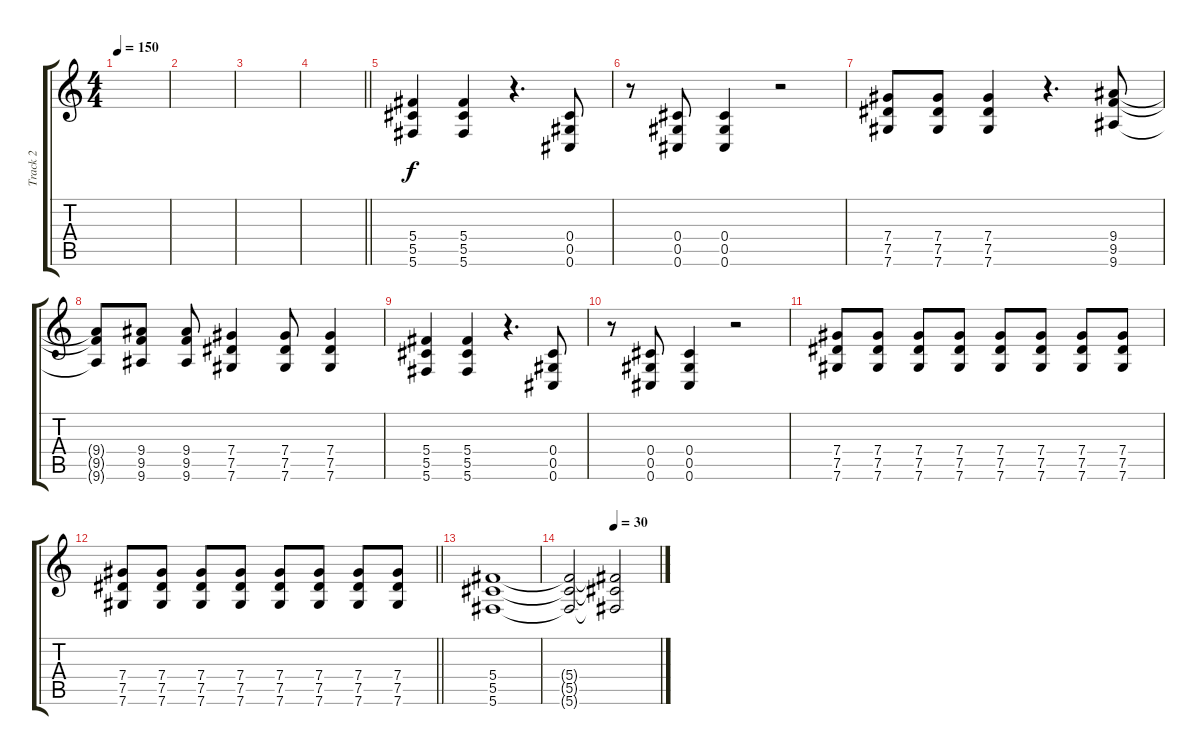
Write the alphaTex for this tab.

\track ("Track 2" "Track 2") {instrument distortionguitar}
\staff {score tabs}
\tuning (Eb4 Bb3 Gb3 Db3 Ab2 Db2) {hide}
\ts (4 4)
\tempo 150
\clef g2
\ks c
|
|
|
\barLineRight lightlight
|
(5.4 5.5 5.6).4 (5.4 5.5 5.6).4 r.4{d} (0.4 0.5 0.6).8 |
r.8 (0.4 0.5 0.6).8 (0.4 0.5 0.6).4 r.2 |
(7.4 7.5 7.6).8 (7.4 7.5 7.6).8 (7.4 7.5 7.6).4 r.4{d} (9.4 9.5 9.6).8 |
(9.4{t} 9.5{t} 9.6{t}).8 (9.4 9.5 9.6).8 (9.4 9.5 9.6).8 (7.4 7.5 7.6).4 (7.4 7.5 7.6).8 (7.4 7.5 7.6).4 |
(5.4 5.5 5.6).4 (5.4 5.5 5.6).4 r.4{d} (0.4 0.5 0.6).8 |
r.8 (0.4 0.5 0.6).8 (0.4 0.5 0.6).4 r.2 |
(7.4 7.5 7.6).8 (7.4 7.5 7.6).8 (7.4 7.5 7.6).8 (7.4 7.5 7.6).8 (7.4 7.5 7.6).8 (7.4 7.5 7.6).8 (7.4 7.5 7.6).8 (7.4 7.5 7.6).8 |
\barLineRight lightlight
(7.4 7.5 7.6).8 (7.4 7.5 7.6).8 (7.4 7.5 7.6).8 (7.4 7.5 7.6).8 (7.4 7.5 7.6).8 (7.4 7.5 7.6).8 (7.4 7.5 7.6).8 (7.4 7.5 7.6).8 |
(5.4 5.5 5.6).1 |
\tempo (30 0.5)
(5.4{t} 5.5{t} 5.6{t}).2 (5.4{t} 5.5{t} 5.6{t}).2{volume 0}
